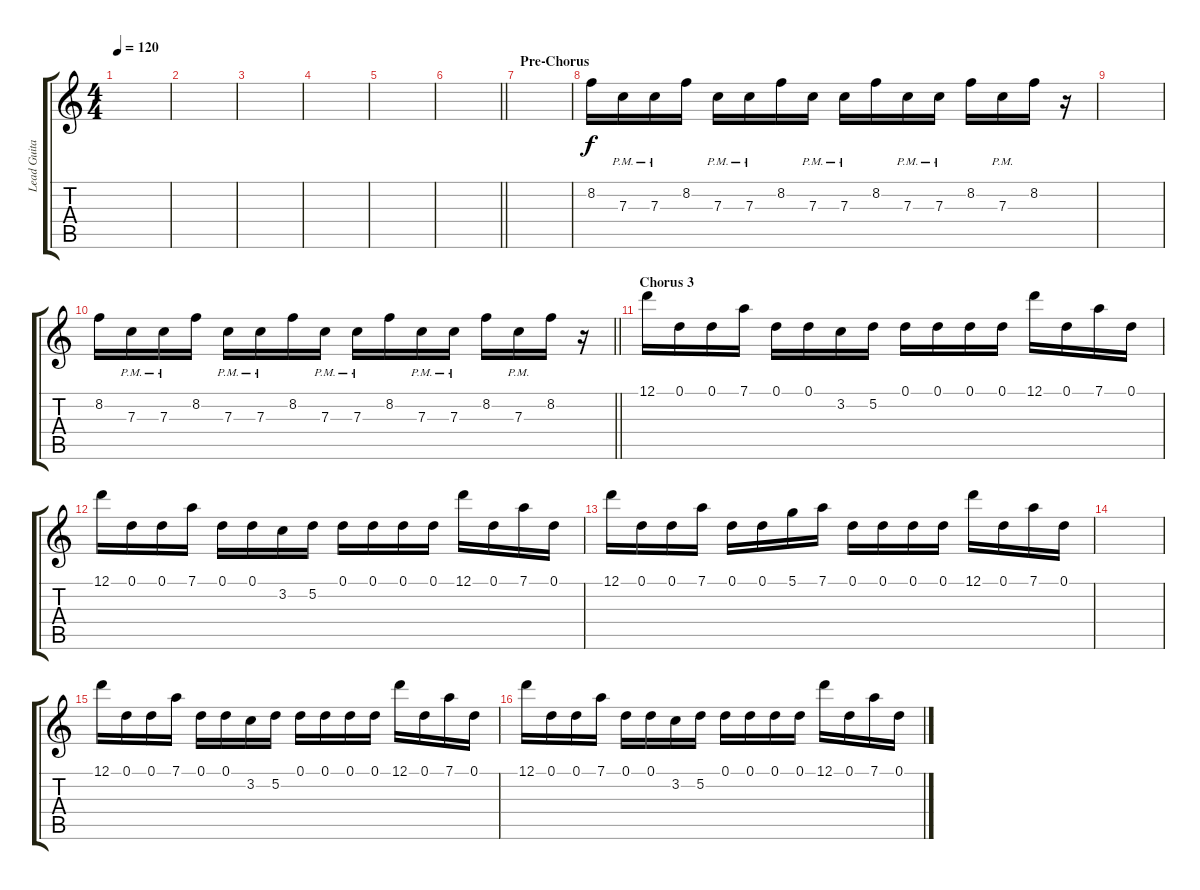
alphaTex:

\track ("Lead Guitar" "Lead Guita") {instrument overdrivenguitar}
\staff {score tabs}
\tuning (D4 A3 F3 C3 G2 D2) {hide}
\ts (4 4)
\tempo 120
\clef g2
\ks c
|
|
|
|
|
\barLineRight lightlight
|
\section ("" "Pre-Chorus")
|
8.2.16 7.3{pm}.16 7.3{pm}.16 8.2.16 7.3{pm}.16 7.3{pm}.16 8.2.16 7.3{pm}.16 7.3{pm}.16 8.2.16 7.3{pm}.16 7.3{pm}.16 8.2.16 7.3{pm}.16 8.2.16 r.16 |
|
\barLineRight lightlight
8.2.16 7.3{pm}.16 7.3{pm}.16 8.2.16 7.3{pm}.16 7.3{pm}.16 8.2.16 7.3{pm}.16 7.3{pm}.16 8.2.16 7.3{pm}.16 7.3{pm}.16 8.2.16 7.3{pm}.16 8.2.16 r.16 |
\section ("" "Chorus 3")
12.1.16 0.1.16 0.1.16 7.1.16 0.1.16 0.1.16 3.2.16 5.2.16 0.1.16 0.1.16 0.1.16 0.1.16 12.1.16 0.1.16 7.1.16 0.1.16 |
12.1.16 0.1.16 0.1.16 7.1.16 0.1.16 0.1.16 3.2.16 5.2.16 0.1.16 0.1.16 0.1.16 0.1.16 12.1.16 0.1.16 7.1.16 0.1.16 |
12.1.16 0.1.16 0.1.16 7.1.16 0.1.16 0.1.16 5.1.16 7.1.16 0.1.16 0.1.16 0.1.16 0.1.16 12.1.16 0.1.16 7.1.16 0.1.16 |
|
12.1.16 0.1.16 0.1.16 7.1.16 0.1.16 0.1.16 3.2.16 5.2.16 0.1.16 0.1.16 0.1.16 0.1.16 12.1.16 0.1.16 7.1.16 0.1.16 |
12.1.16 0.1.16 0.1.16 7.1.16 0.1.16 0.1.16 3.2.16 5.2.16 0.1.16 0.1.16 0.1.16 0.1.16 12.1.16 0.1.16 7.1.16 0.1.16
